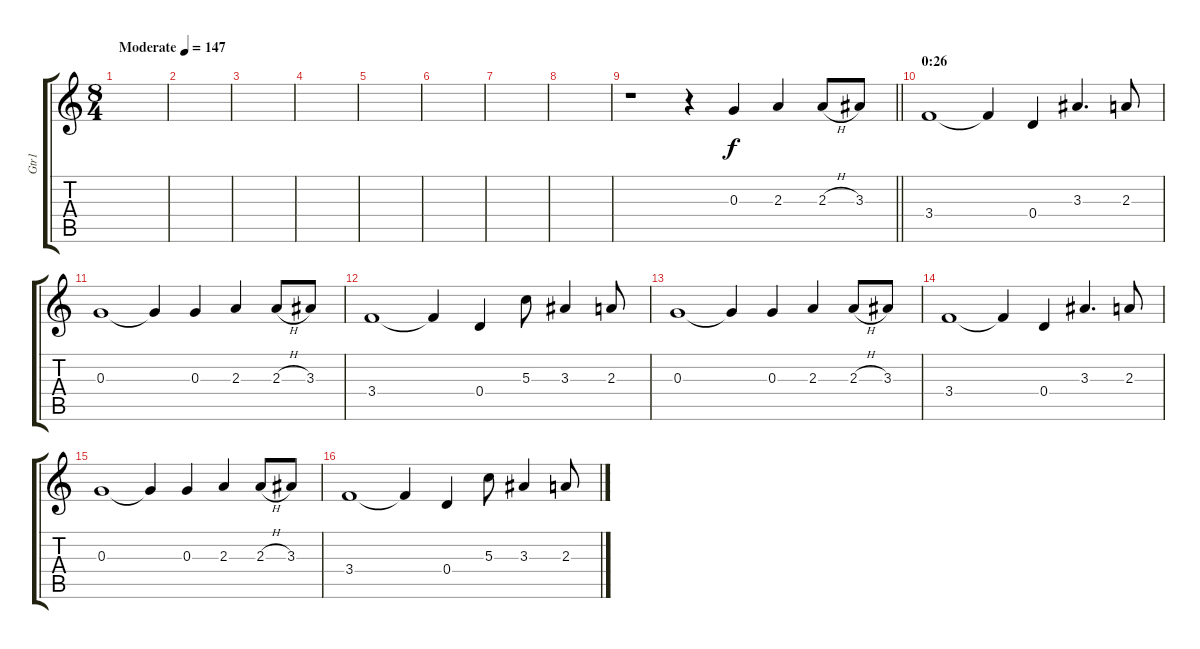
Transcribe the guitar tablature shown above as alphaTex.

\track ("Gtr1" "Gtr1") {instrument distortionguitar}
\staff {score tabs}
\tuning (E4 B3 G3 D3 A2 E2) {hide}
\ts (8 4)
\tempo (147 "Moderate")
\clef g2
\ks c
|
|
|
|
|
|
|
|
\barLineRight lightlight
r.1 r.4 0.3.4 2.3.4 2.3{h}.8 3.3.8 |
\section ("" "0:26")
3.4.1 3.4{t}.4 0.4.4 3.3.4{d} 2.3.8 |
0.3.1 0.3{t}.4 0.3.4 2.3.4 2.3{h}.8 3.3.8 |
3.4.1 3.4{t}.4 0.4.4 5.3.8 3.3.4 2.3.8 |
0.3.1 0.3{t}.4 0.3.4 2.3.4 2.3{h}.8 3.3.8 |
3.4.1 3.4{t}.4 0.4.4 3.3.4{d} 2.3.8 |
0.3.1 0.3{t}.4 0.3.4 2.3.4 2.3{h}.8 3.3.8 |
3.4.1 3.4{t}.4 0.4.4 5.3.8 3.3.4 2.3.8
